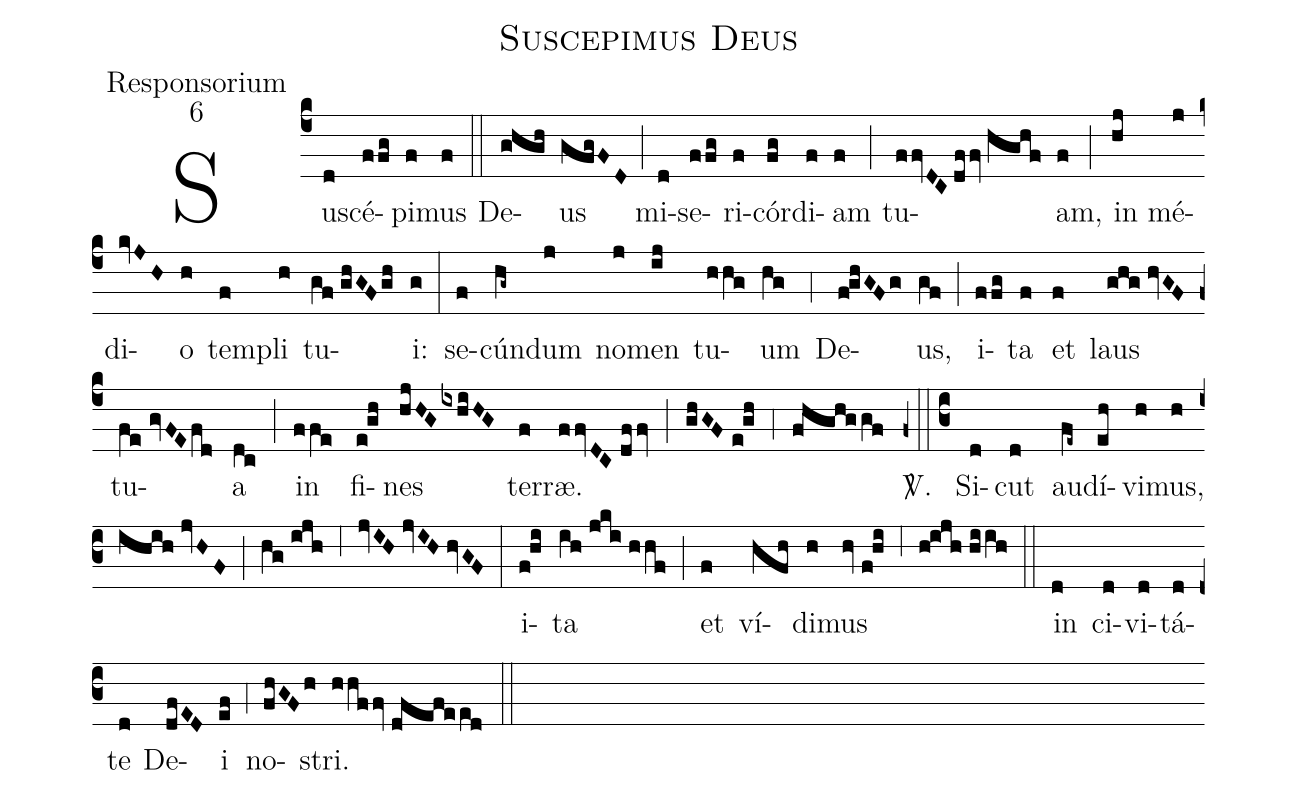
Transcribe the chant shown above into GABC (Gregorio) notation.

name:Suscepimus Deus;
office-part:Responsorium;
mode:6;
%%
(c4) Su(d)scé(ffg)pi(f)mus(f) (::)
De(ghgh)us(gfgFD) (;) mi(d)se(ffg)ri(f)cór(fg)di(f)am(f) (;) tu(ffvDC//dffv//hghf)am,(f) (;) in(hj) mé(j)di(kvJH)o(h) tem(f)pli(h) tu(gf//ghGF/gh)i:(g) (:)
se(f)cún(hg~)dum(j) no(j)men(ij) tu(hhg)um(hg) (,4) De(f!ghGFg)us,(gf) (;) i(ffg)ta(f) et(f) laus(ghg//hvGF) tu(fe//gvFE/fd)a(dc) (;) in(ffe) fi(e!gh)nes(hjHG/ixhiHG) ter(f)ræ.(ffvDC//dffv) (;) (ghGF//e!gh) (,4) (fhghggf)
<sp>V/</sp>.(z0::c3) Si(d)cut(d) au(fe~)dí(eh)vi(h)mus,(h) (ihih//jvHF) (;) (hg//ijh) (,6) (jvIH//jvIH//hvGF) (:)
i(f!hi)ta(ih//jki//hhf) (;) et(f) ví(hfh)di(h)mus(hv//f!hi) (,6) (h!ijh//hiih) (::)
in(d) ci(d)vi(d)tá(d)te(d) De(dfED)i(ef) (,4) no(fhGFh)stri.(hhffv//dfefeed) (::)
